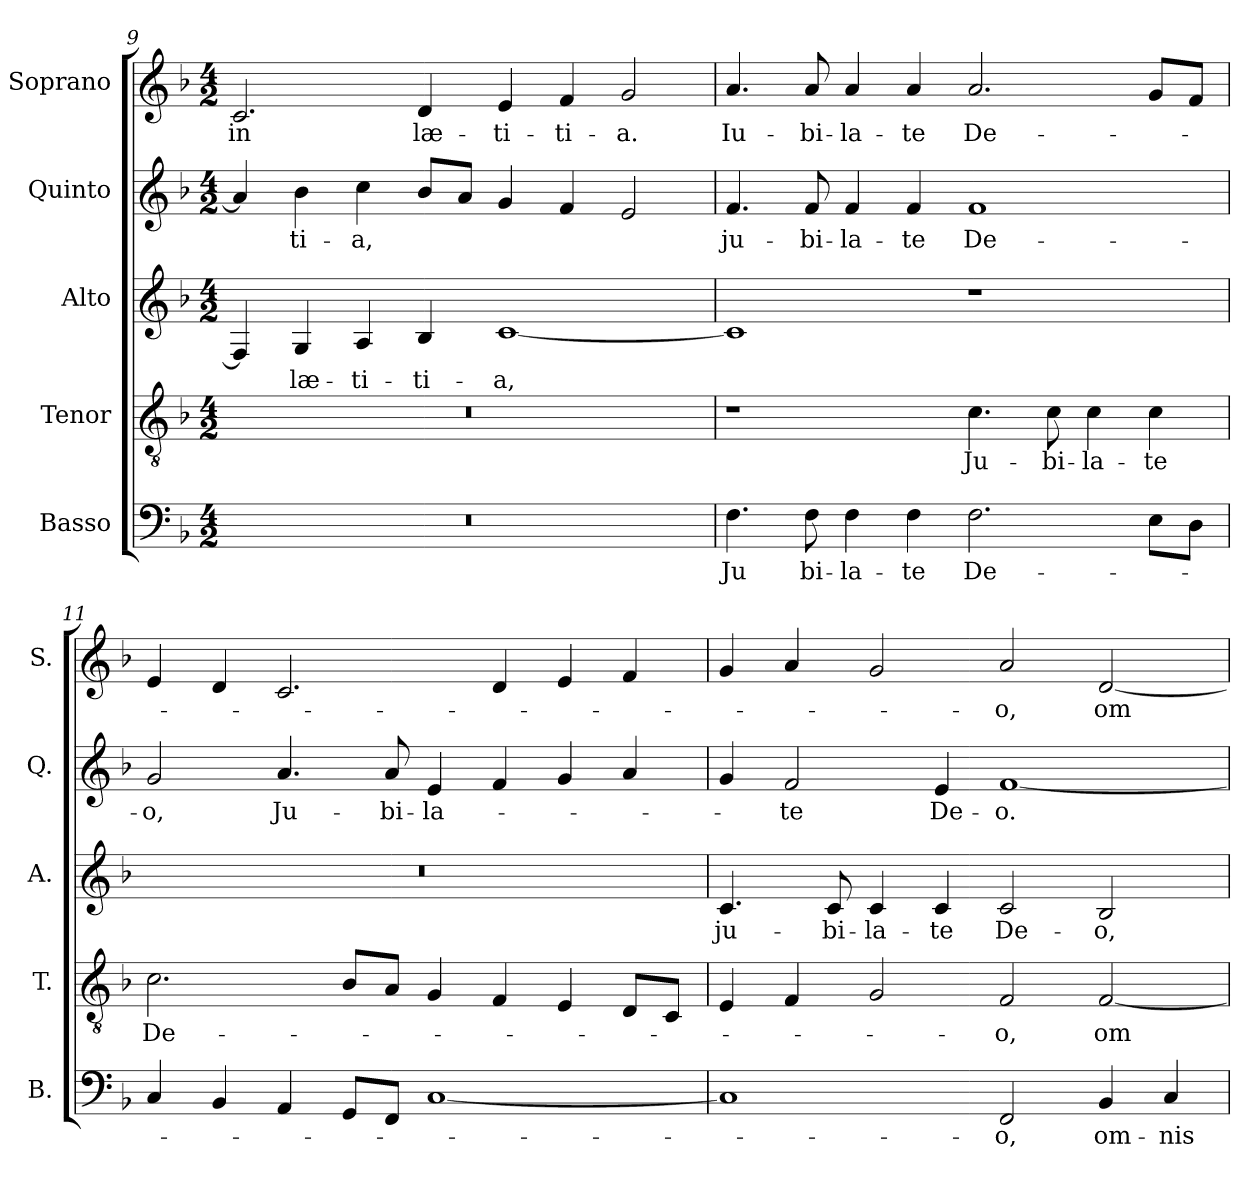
**kern	**text	**kern	**text	**kern	**text	**kern	**text	**kern	**text
*part5	*part5	*part4	*part4	*part3	*part3	*part2	*part2	*part1	*part1
*staff5	*staff5	*staff4	*staff4	*staff3	*staff3	*staff2	*staff2	*staff1	*staff1
*I"Basso	*	*I"Tenor	*	*I"Alto	*	*I"Quinto	*	*I"Soprano	*
*I'B.	*	*I'T.	*	*I'A.	*	*I'Q.	*	*I'S.	*
*clefF4	*	*clefGv2	*	*clefG2	*	*clefG2	*	*clefG2	*
*	*	*ITrd7c12	*	*	*	*	*	*	*
*k[b-]	*	*k[b-]	*	*k[b-]	*	*k[b-]	*	*k[b-]	*
*F:	*	*F:	*	*F:	*	*F:	*	*F:	*
*M4/2	*	*M4/2	*	*M4/2	*	*M4/2	*	*M4/2	*
=9	=9	=9	=9	=9	=9	=9	=9	=9	=9
!LO:N:vis=1	!	!LO:N:vis=1	!	!	!	!	!	!	!
!	!	!	!	!	!	!	!	!	!LO:LY:b:color=#000000
0r	.	0r	.	4Fi/]	.	4ai/]	.	2.ci/	in
!	!	!	!	!	!LO:LY:b:color=#000000	!	!	!	!
!	!	!	!	!	!	!	!LO:LY:b:color=#000000	!	!
.	.	.	.	4Gi/	læ-	4b-i\	-ti-	.	.
!	!	!	!	!	!LO:LY:b:color=#000000	!	!	!	!
!	!	!	!	!	!	!	!LO:LY:b:color=#000000	!	!
.	.	.	.	4Ai/	-ti-	4cci\	-a,	.	.
!	!	!	!	!	!LO:LY:b:color=#000000	!	!	!	!
!	!	!	!	!	!	!	!	!	!LO:LY:b:color=#000000
.	.	.	.	4B-i/	-ti-	8b-i/L	.	4di/	læ-
.	.	.	.	.	.	8ai/J	.	.	.
!	!	!	!	!	!LO:LY:b:color=#000000	!	!	!	!
!	!	!	!	!	!	!	!	!	!LO:LY:b:color=#000000
.	.	.	.	[1ci	-a,	4gi/	.	4ei/	-ti-
!	!	!	!	!	!	!	!	!	!LO:LY:b:color=#000000
.	.	.	.	.	.	4fi/	.	4fi/	-ti-
!	!	!	!	!	!	!	!	!	!LO:LY:b:color=#000000
.	.	.	.	.	.	2ei/	.	2gi/	-a.
=10	=10	=10	=10	=10	=10	=10	=10	=10	=10
!	!LO:LY:b:color=#000000	!	!	!	!	!	!	!	!
!	!	!	!	!	!	!	!LO:LY:b:color=#000000	!	!
!	!	!	!	!	!	!	!	!	!LO:LY:b:color=#000000
4.Fi\	Ju	1r	.	1ci]	.	4.fi/	ju-	4.ai/	Iu-
!	!LO:LY:b:color=#000000	!	!	!	!	!	!	!	!
!	!	!	!	!	!	!	!LO:LY:b:color=#000000	!	!
!	!	!	!	!	!	!	!	!	!LO:LY:b:color=#000000
8Fi\	bi-	.	.	.	.	8fi/	-bi-	8ai/	-bi-
!	!LO:LY:b:color=#000000	!	!	!	!	!	!	!	!
!	!	!	!	!	!	!	!LO:LY:b:color=#000000	!	!
!	!	!	!	!	!	!	!	!	!LO:LY:b:color=#000000
4Fi\	-la-	.	.	.	.	4fi/	-la-	4ai/	-la-
!	!LO:LY:b:color=#000000	!	!	!	!	!	!	!	!
!	!	!	!	!	!	!	!LO:LY:b:color=#000000	!	!
!	!	!	!	!	!	!	!	!	!LO:LY:b:color=#000000
4Fi\	-te	.	.	.	.	4fi/	-te	4ai/	-te
!	!LO:LY:b:color=#000000	!	!	!	!	!	!	!	!
!	!	!	!LO:LY:b:color=#000000	!	!	!	!	!	!
!	!	!	!	!	!	!	!LO:LY:b:color=#000000	!	!
!	!	!	!	!	!	!	!	!	!LO:LY:b:color=#000000
2.Fi\	De-	4.Ci\	Ju-	1r	.	1fi	De-	2.ai/	De-
!	!	!	!LO:LY:b:color=#000000	!	!	!	!	!	!
.	.	8Ci\	-bi-	.	.	.	.	.	.
!	!	!	!LO:LY:b:color=#000000	!	!	!	!	!	!
.	.	4Ci\	-la-	.	.	.	.	.	.
!	!	!	!LO:LY:b:color=#000000	!	!	!	!	!	!
8Ei\L	.	4Ci\	-te	.	.	.	.	8gi/L	.
8Di\J	.	.	.	.	.	.	.	8fi/J	.
!!LO:LB:g=z
=11	=11	=11	=11	=11	=11	=11	=11	=11	=11
!	!	!	!LO:LY:b:color=#000000	!LO:N:vis=1	!	!	!	!	!
!	!	!	!	!	!	!	!LO:LY:b:color=#000000	!	!
4Ci/	.	2.Ci\	De-	0r	.	2gi/	-o,	4ei/	.
4BB-i/	.	.	.	.	.	.	.	4di/	.
!	!	!	!	!	!	!	!LO:LY:b:color=#000000	!	!
4AAi/	.	.	.	.	.	4.ai/	Ju-	2.ci/	.
8GGi/L	.	8BB-i/L	.	.	.	.	.	.	.
!	!	!	!	!	!	!	!LO:LY:b:color=#000000	!	!
8FFi/J	.	8AAi/J	.	.	.	8ai/	-bi-	.	.
!	!	!	!	!	!	!	!LO:LY:b:color=#000000	!	!
[1Ci	.	4GGi/	.	.	.	4ei/	-la-	.	.
.	.	4FFi/	.	.	.	4fi/	.	4di/	.
.	.	4EEi/	.	.	.	4gi/	.	4ei/	.
.	.	8DDi/L	.	.	.	4ai/	.	4fi/	.
.	.	8CCi/J	.	.	.	.	.	.	.
=12	=12	=12	=12	=12	=12	=12	=12	=12	=12
!	!	!	!	!	!LO:LY:b:color=#000000	!	!	!	!
1Ci]	.	4EEi/	.	4.ci/	ju-	4gi/	.	4gi/	.
!	!	!	!	!	!	!	!LO:LY:b:color=#000000	!	!
.	.	4FFi/	.	.	.	2fi/	-te	4ai/	.
!	!	!	!	!	!LO:LY:b:color=#000000	!	!	!	!
.	.	.	.	8ci/	-bi-	.	.	.	.
!	!	!	!	!	!LO:LY:b:color=#000000	!	!	!	!
.	.	2GGi/	.	4ci/	-la-	.	.	2gi/	.
!	!	!	!	!	!LO:LY:b:color=#000000	!	!	!	!
!	!	!	!	!	!	!	!LO:LY:b:color=#000000	!	!
.	.	.	.	4ci/	-te	4ei/	De-	.	.
!	!LO:LY:b:color=#000000	!	!	!	!	!	!	!	!
!	!	!	!LO:LY:b:color=#000000	!	!	!	!	!	!
!	!	!	!	!	!LO:LY:b:color=#000000	!	!	!	!
!	!	!	!	!	!	!	!LO:LY:b:color=#000000	!	!
!	!	!	!	!	!	!	!	!	!LO:LY:b:color=#000000
2FFi/	-o,	2FFi/	-o,	2ci/	De-	[1fi	-o.	2ai/	-o,
!	!LO:LY:b:color=#000000	!	!	!	!	!	!	!	!
!	!	!	!LO:LY:b:color=#000000	!	!	!	!	!	!
!	!	!	!	!	!LO:LY:b:color=#000000	!	!	!	!
!	!	!	!	!	!	!	!	!	!LO:LY:b:color=#000000
4BB-i/	om-	[2FFi/	om-	2B-i/	-o,	.	.	[2di/	om-
!	!LO:LY:b:color=#000000	!	!	!	!	!	!	!	!
4Ci/	-nis	.	.	.	.	.	.	.	.
=	=	=	=	=	=	=	=	=	=
*-	*-	*-	*-	*-	*-	*-	*-	*-	*-
